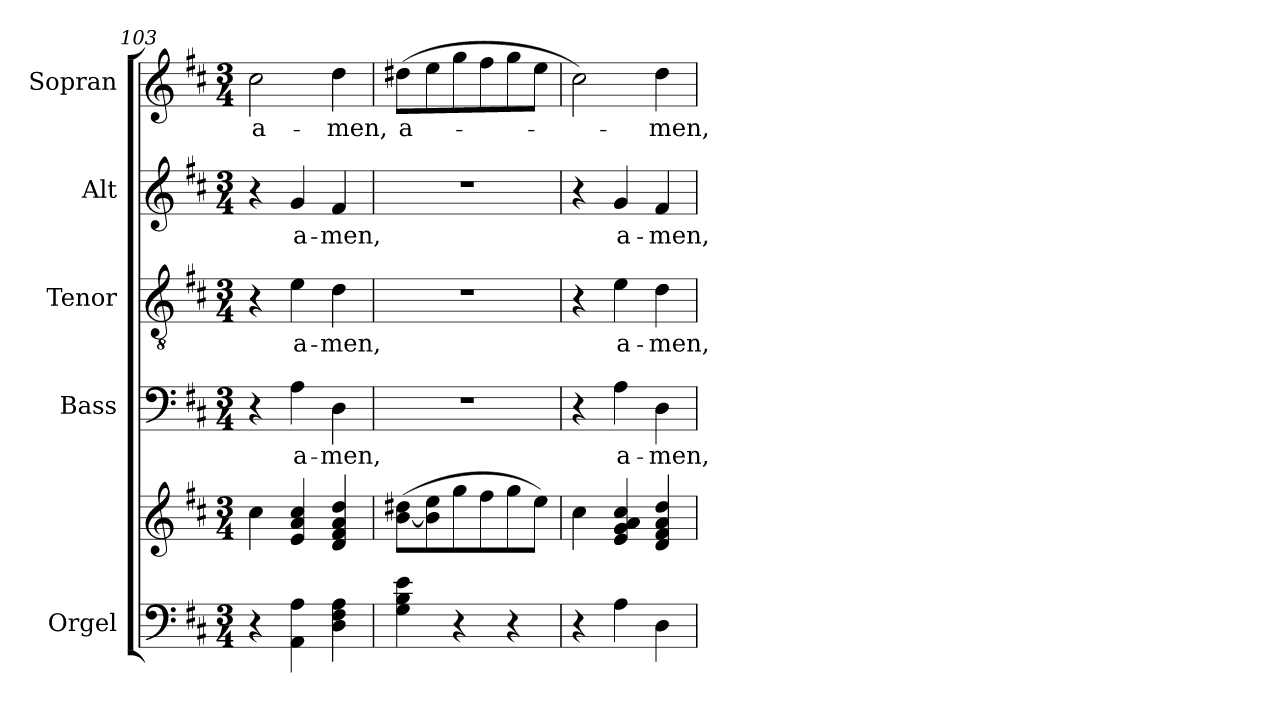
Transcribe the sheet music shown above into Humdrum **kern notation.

**kern	**kern	**kern	**text	**kern	**text	**kern	**text	**kern	**text
*part5	*part5	*part4	*part4	*part3	*part3	*part2	*part2	*part1	*part1
*staff6	*staff5	*staff4	*staff4	*staff3	*staff3	*staff2	*staff2	*staff1	*staff1
*I"Orgel	*	*I"Bass	*	*I"Tenor	*	*I"Alt	*	*I"Sopran	*
*I'Org.	*	*I'B.	*	*I'T.	*	*I'A.	*	*I'S.	*
*clefF4	*clefG2	*clefF4	*	*clefGv2	*	*clefG2	*	*clefG2	*
*k[f#c#]	*k[f#c#]	*k[f#c#]	*	*k[f#c#]	*	*k[f#c#]	*	*k[f#c#]	*
*D:	*D:	*D:	*	*D:	*	*D:	*	*D:	*
*M3/4	*M3/4	*M3/4	*	*M3/4	*	*M3/4	*	*M3/4	*
=103	=103	=103	=103	=103	=103	=103	=103	=103	=103
!	!	!	!	!	!	!	!	!	!LO:LY:b
4r	4cc#\	4r	.	4r	.	4r	.	2cc#\	a-
!	!	!	!LO:LY:b	!	!LO:LY:b	!	!LO:LY:b	!	!
4AA\ 4A\	4e/ 4a/ 4cc#/	4A\	a-	4e\	a-	4g/	a-	.	.
!	!	!	!LO:LY:b	!	!LO:LY:b	!	!LO:LY:b	!	!LO:LY:b
4D\ 4F#\ 4A\	4d/ 4f#/ 4a/ 4dd/	4D\	-men,	4d\	-men,	4f#/	-men,	4dd\	-men,
=104	=104	=104	=104	=104	=104	=104	=104	=104	=104
!	!	!	!	!	!	!	!	!	!LO:LY:b
4G\ 4B\ 4e\	(>[<8b\ 8dd#X\L	2.r	.	2.r	.	2.r	.	(>8dd#X\L	a-
.	8b\] 8ee\	.	.	.	.	.	.	8ee\	.
4r	8gg\	.	.	.	.	.	.	8gg\	.
.	8ff#\	.	.	.	.	.	.	8ff#\	.
4r	8gg\	.	.	.	.	.	.	8gg\	.
.	8ee\J)	.	.	.	.	.	.	8ee\J	.
=105	=105	=105	=105	=105	=105	=105	=105	=105	=105
4r	4cc#\	4r	.	4r	.	4r	.	2cc#\)	.
!	!	!	!LO:LY:b	!	!LO:LY:b	!	!LO:LY:b	!	!
4A\	4e/ 4g/ 4a/ 4cc#/	4A\	a-	4e\	a-	4g/	a-	.	.
!	!	!	!LO:LY:b	!	!LO:LY:b	!	!LO:LY:b	!	!LO:LY:b
4D\	4d/ 4f#/ 4a/ 4dd/	4D\	-men,	4d\	-men,	4f#/	-men,	4dd\	-men,
=	=	=	=	=	=	=	=	=	=
*-	*-	*-	*-	*-	*-	*-	*-	*-	*-
